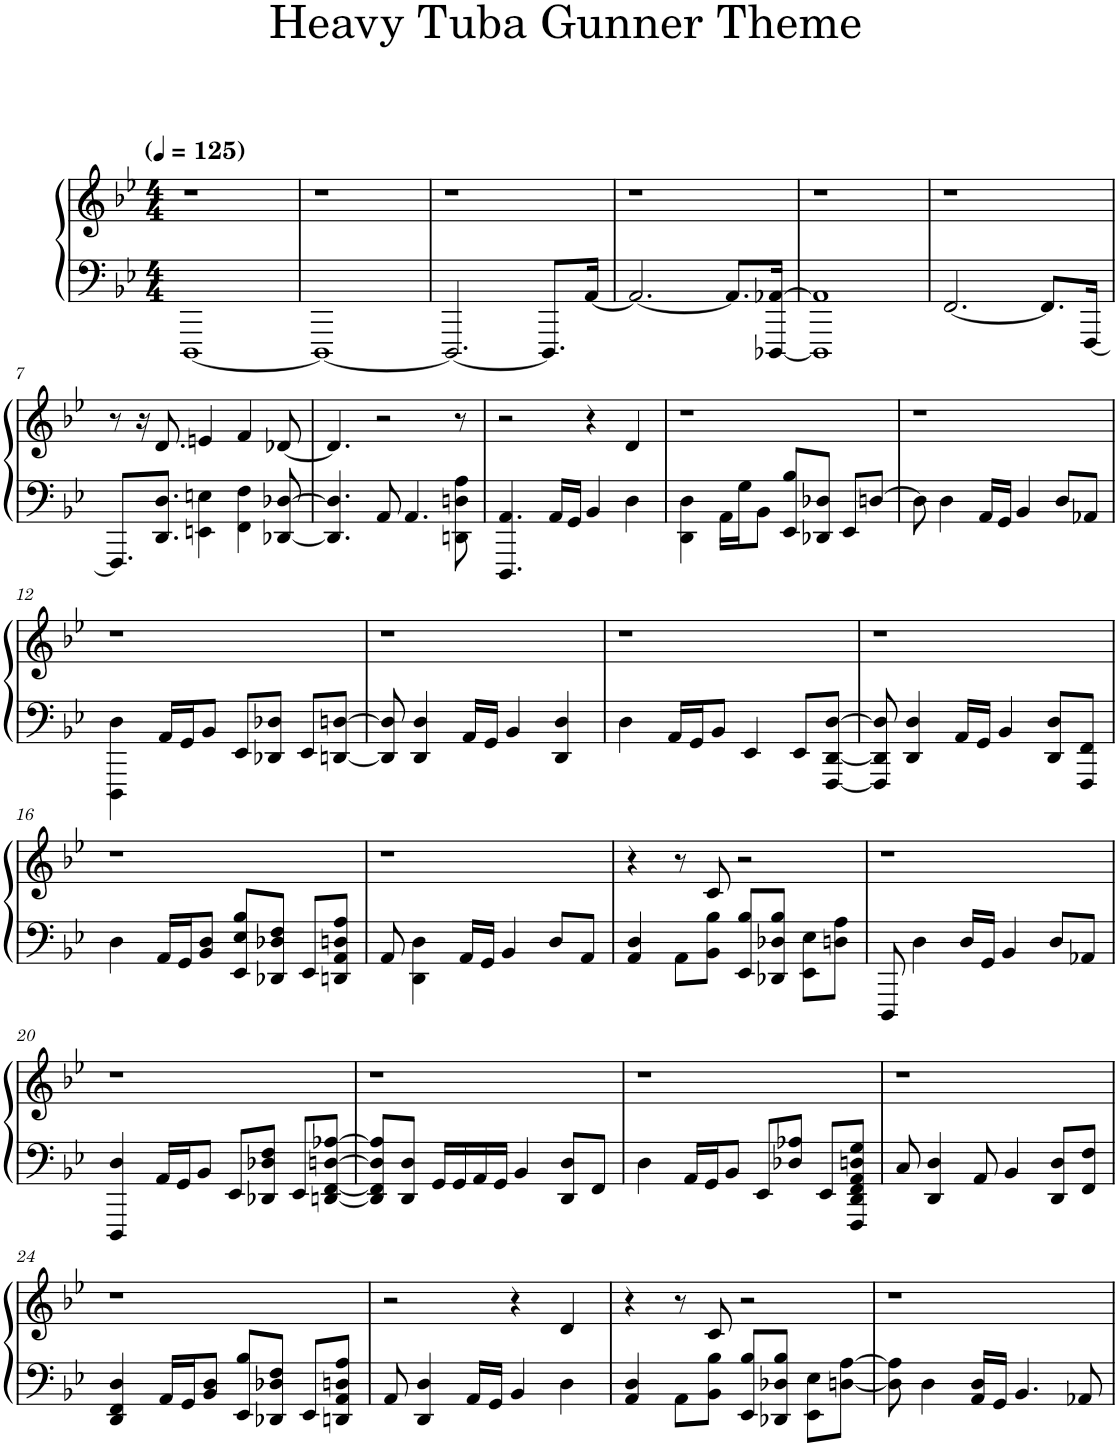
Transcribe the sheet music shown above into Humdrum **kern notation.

**kern	**kern
*part1	*part1
*staff2	*staff1
*I"Piano	*
*I'Pno	*
*clefF4	*clefG2
*k[b-e-]	*k[b-e-]
*B-:	*B-:
*M4/4	*M4/4
*MM125	*MM125
=1	=1
[1DDD	1r
=2	=2
1DDD_	1r
=3	=3
2.DDD/_	1r
8.DDD/L]	.
[16AA/Jk	.
=4	=4
2.AA/_	1r
8.AA/L]	.
[16DDD-X/ [16AA-X/Jk	.
=5	=5
1DDD-] 1AA-]	1r
=6	=6
[2.FF/	1r
8.FF/L]	.
[16FFF/Jk	.
!!LO:LB:g=z
=7	=7
8.FFF/L]	8r
.	16r
8.DD/ 8.D/J	8.d/
4EEn\ 4En\	4en/
4FF\ 4F\	4f/
[8DD-X/ [8D-X/	[8d-X/
=8	=8
4.DD-/] 4.D-/]	4.d-/]
8AA/	2r
4.AA/	.
8DDn\ 8Dn\ 8A\	8r
=9	=9
4.DDD/ 4.AA/	2r
16AA/LL	.
16GG/JJ	.
4BB-/	4r
4D\	4d/
=10	=10
4DD\ 4D\	1r
16AA\LL	.
16G\J	.
8BB-\J	.
8EE-/ 8B-/L	.
8DD-X/ 8D-X/J	.
8EE-/L	.
[8Dn/J	.
=11	=11
8D\]	1r
4D\	.
16AA/LL	.
16GG/JJ	.
4BB-/	.
8D/L	.
8AA-X/J	.
!!LO:LB:g=z
=12	=12
4DDD\ 4D\	1r
16AA/LL	.
16GG/J	.
8BB-/J	.
8EE-/L	.
8DD-X/ 8D-X/J	.
8EE-/L	.
[8DDn/ [8Dn/J	.
=13	=13
8DD/] 8D/]	1r
4DD/ 4D/	.
16AA/LL	.
16GG/JJ	.
4BB-/	.
4DD/ 4D/	.
=14	=14
4D\	1r
16AA/LL	.
16GG/J	.
8BB-/J	.
4EE-/	.
8EE-/L	.
[8FFF/ [8DD/ [8D/J	.
=15	=15
8FFF/] 8DD/] 8D/]	1r
4DD/ 4D/	.
16AA/LL	.
16GG/JJ	.
4BB-/	.
8DD/ 8D/L	.
8FFF/ 8FF/J	.
!!LO:LB:g=z
=16	=16
4D\	1r
16AA/LL	.
16GG/J	.
8BB-/ 8D/J	.
8EE-/ 8E-/ 8B-/L	.
8DD-X/ 8D-X/ 8F/J	.
8EE-/L	.
8DDn/ 8AA/ 8Dn/ 8A/J	.
=17	=17
8AA/	1r
4DD\ 4D\	.
16AA/LL	.
16GG/JJ	.
4BB-/	.
8D/L	.
8AA/J	.
=18	=18
4AA/ 4D/	4r
8AA\L	8r
8BB-\ 8B-\J	8c/
8EE-/ 8B-/L	2r
8DD-X/ 8D-X/ 8B-/J	.
8EE-\ 8E-\L	.
8Dn\ 8A\J	.
=19	=19
8DDD/	1r
4D\	.
16D/LL	.
16GG/JJ	.
4BB-/	.
8D/L	.
8AA-X/J	.
!!LO:LB:g=z
=20	=20
4DDD/ 4D/	1r
16AA/LL	.
16GG/J	.
8BB-/J	.
8EE-/L	.
8DD-X/ 8D-X/ 8F/J	.
8EE-/L	.
[8DDn/ [8FF/ [8Dn/ [8A-X/J	.
=21	=21
8DD/] 8FF/] 8D/] 8A-/]L	1r
8DD/ 8D/J	.
16GG/LL	.
16GG/	.
16AA/	.
16GG/JJ	.
4BB-/	.
8DD/ 8D/L	.
8FF/J	.
=22	=22
4D\	1r
16AA/LL	.
16GG/J	.
8BB-/J	.
8EE-/L	.
8D-X/ 8A-X/J	.
8EE-/L	.
8FFF/ 8DD/ 8FF/ 8AA/ 8Dn/ 8G/J	.
=23	=23
8C/	1r
4DD/ 4D/	.
8AA/	.
4BB-/	.
8DD/ 8D/L	.
8FF/ 8F/J	.
!!LO:LB:g=z
=24	=24
4DD/ 4FF/ 4D/	1r
16AA/LL	.
16GG/J	.
8BB-/ 8D/J	.
8EE-/ 8B-/L	.
8DD-X/ 8D-X/ 8F/J	.
8EE-/L	.
8DDn/ 8AA/ 8Dn/ 8A/J	.
=25	=25
8AA/	2r
4DD/ 4D/	.
16AA/LL	.
16GG/JJ	.
4BB-/	4r
4D\	4d/
=26	=26
4AA/ 4D/	4r
8AA\L	8r
8BB-\ 8B-\J	8c/
8EE-/ 8B-/L	2r
8DD-X/ 8D-X/ 8B-/J	.
8EE-\ 8E-\L	.
[8Dn\ [8A\J	.
=27	=27
8D\] 8A\]	1r
4D\	.
16AA/ 16D/LL	.
16GG/JJ	.
4.BB-/	.
8AA-X/	.
=	=
*-	*-
